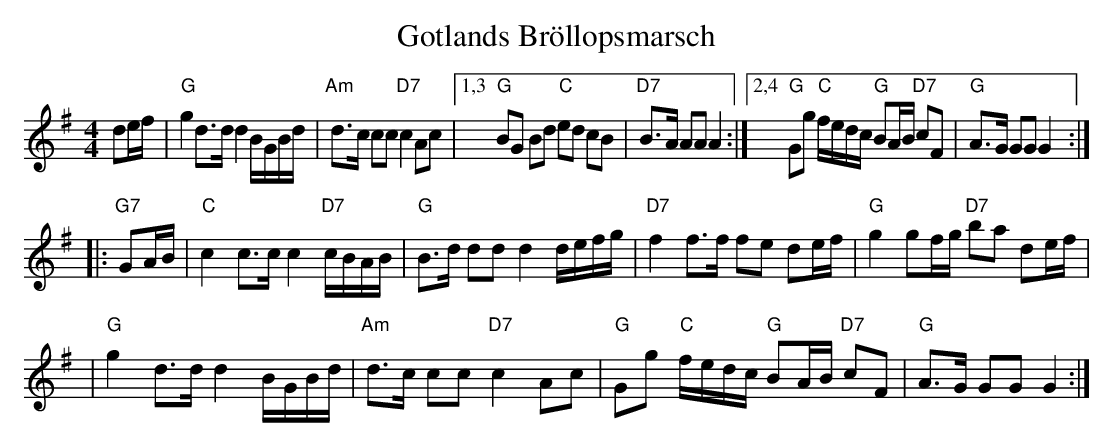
X:1
T: Gotlands Br\"ollopsmarsch
M: 4/4
L: 1/16
K: G
d2ef \
| "G"g4 d3d d4 BGBd | "Am"d3c c2c2 "D7"c4 A2c2 \
|1,3 "G"B2G2 B2d2 "C"e2d2 c2B2 | "D7"B3A A2A2 A4 \
:|2,4 "G"G2g2 "C"fedc "G"B2AB "D7"c2F2 | "G"A3G G2G2 G4 :|
|: "G7"G2AB \
| "C"c4 c3c c4 "D7"cBAB | "G"B3d d2d2 d4 defg \
| "D7"f4 f3f f2e2 d2ef | "G"g4 g2fg "D7"b2a2 d2ef |
| "G"g4 d3d d4 BGBd | "Am"d3c c2c2 "D7"c4 A2c2 \
| "G"G2g2 "C"fedc "G"B2AB "D7"c2F2 | "G"A3G G2G2 G4 :|
